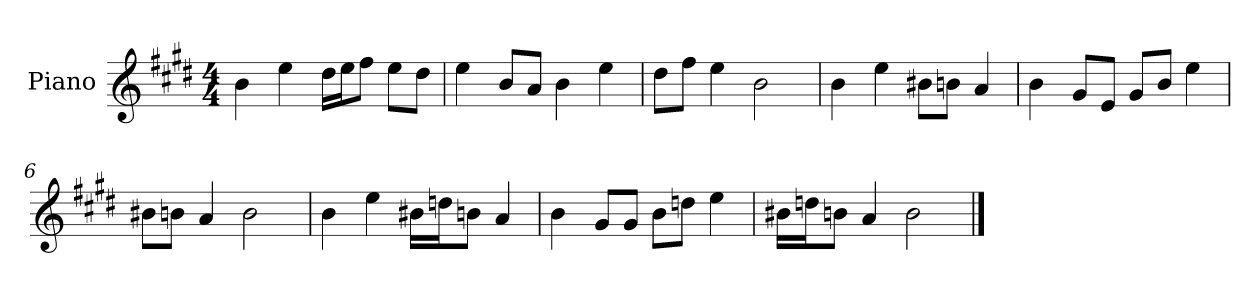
**kern
*part1
*staff1
*I"Piano
*I'P-no
*clefG2
*k[f#c#g#d#]
*M4/4
*MM90
=1
4b\
4ee\
16dd#\LL
16ee\J
8ff#\J
8ee\L
8dd#\J
=2
4ee\
8b/L
8a/J
4b\
4ee\
=3
8dd#\L
8ff#\J
4ee\
2b\
=4
4b\
4ee\
8b#X\L
8bn\J
4a/
=5
4b\
8g#/L
8e/J
8g#/L
8b/J
4ee\
=6
8b#X\L
8bn\J
4a/
2b\
!!LO:LB:g=z
=7
4b\
4ee\
16b#X\LL
16ddn\J
8bn\J
4a/
=8
4b\
8g#/L
8g#/J
8b\L
8ddn\J
4ee\
=9
16b#X\LL
16ddn\J
8bn\J
4a/
2b\
==
*-
